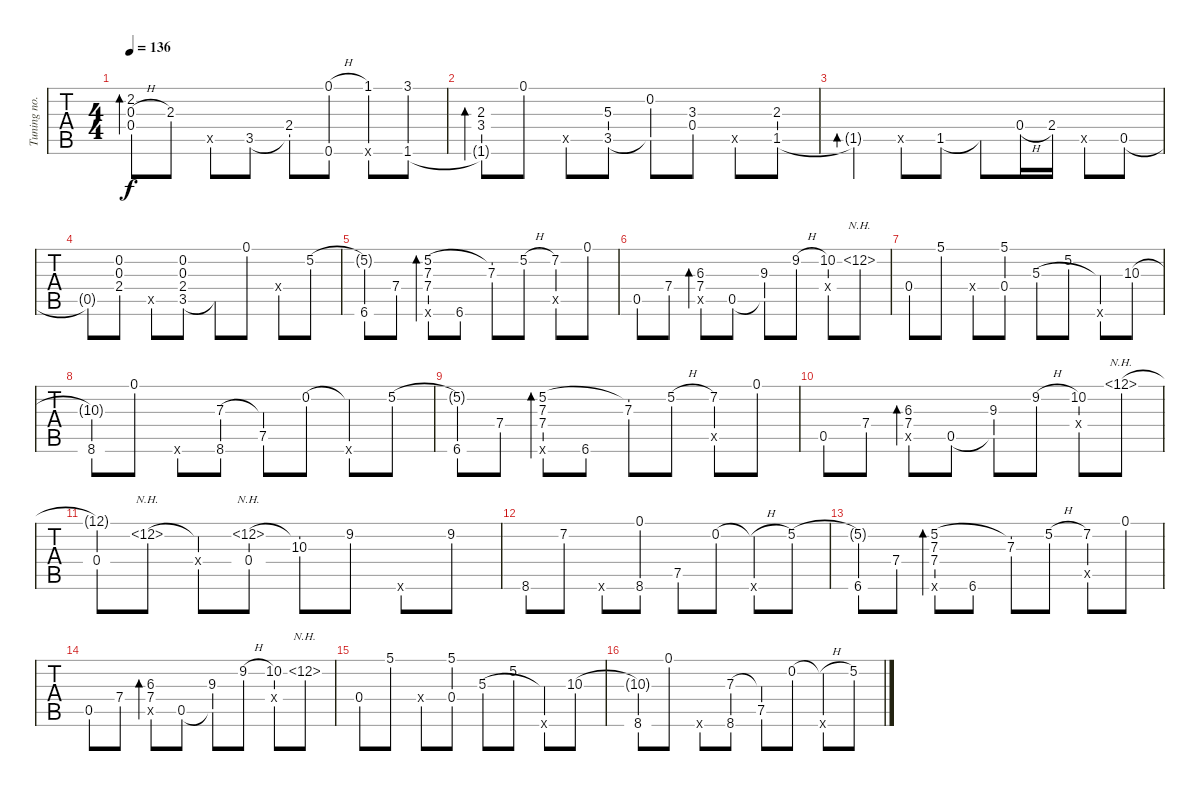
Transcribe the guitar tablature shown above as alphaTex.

\track ("Tuning no.1" "Tuning no.") {instrument acousticguitarsteel}
\staff {tabs}
\tuning (E4 C4 G3 D3 A2 E2) {hide}
\ts (4 4)
\tempo 136
\clef g2
\ks c
(2.2 0.3{h} 0.4).8{bd 60 dy f} 2.3.8 0.5{x}.8 3.5.8 (2.4 3.5{t}).8 (0.1{h} 0.6).8 (1.1 0.6{x}).8 (3.1 1.6).8 |
(2.3 3.4 1.6{t}).8{bd 60} 0.1.8 5.5{x}.8 (5.3 3.5).8 (0.2 3.5{t}).8 (3.3 0.4).8 0.5{x}.8 (2.3 1.5).8 |
1.5{t}.4{bd 60} 0.5{x}.8 1.5.8 1.5{t}.8 0.4{h}.16 2.4.16 0.5{x}.8 0.5.8 |
0.5{t}.8 (0.2 0.3 2.4).8 0.5{x}.8 (0.2 0.3 2.4 3.5).8 3.5{t}.8 0.1.8 0.4{x}.8 5.2.8 |
(5.2{t} 6.6).8 7.4.8 (5.2 7.3 7.4 0.6{x}).8{bd 60} 6.6.8 (5.2{t} 7.3).8 5.2{h}.8 (7.2 0.5{x}).8 0.1.8 |
0.5.8 7.4.8 (6.3 7.4 0.5{x}).8{bd 60} 0.5.8 (9.3 0.5{t}).8 9.2{h}.8 (10.2 0.4{x}).8 12.2{nh}.8 |
0.4.8 5.1.8 0.4{x}.8 (5.1 0.4).8 5.3.8 5.2.8 (5.3{t} 0.6{x}).8 10.3.8 |
(10.3{t} 8.6).8 0.1.8 0.6{x}.8 (7.3 8.6).8 (7.3{t} 7.5).8 0.2.8 (0.2{t} 0.6{x}).8 5.2.8 |
(5.2{t} 6.6).8 7.4.8 (5.2 7.3 7.4 0.6{x}).8{bd 60} 6.6.8 (5.2{t} 7.3).8 5.2{h}.8 (7.2 0.5{x}).8 0.1.8 |
0.5.8 7.4.8 (6.3 7.4 0.5{x}).8{bd 60} 0.5.8 (9.3 0.5{t}).8 9.2{h}.8 (10.2 0.4{x}).8 12.1{nh}.8 |
(12.1{t} 0.4).8 12.2{nh}.8 (12.2{t} 0.4{x}).8 (12.2{nh} 0.4).8 (12.2{t} 10.3).8 9.2.8 0.6{x}.8 9.2.8 |
8.6.8 7.2.8 0.6{x}.8 (0.1 8.6).8 7.5.8 0.2.8 (0.2{h t} 0.6{x}).8 5.2.8 |
(5.2{t} 6.6).8 7.4.8 (5.2 7.3 7.4 0.6{x}).8{bd 60} 6.6.8 (5.2{t} 7.3).8 5.2{h}.8 (7.2 0.5{x}).8 0.1.8 |
0.5.8 7.4.8 (6.3 7.4 0.5{x}).8{bd 60} 0.5.8 (9.3 0.5{t}).8 9.2{h}.8 (10.2 0.4{x}).8 12.2{nh}.8 |
0.4.8 5.1.8 0.4{x}.8 (5.1 0.4).8 5.3.8 5.2.8 (5.3{t} 0.6{x}).8 10.3.8 |
(10.3{t} 8.6).8 0.1.8 0.6{x}.8 (7.3 8.6).8 (7.3{t} 7.5).8 0.2.8 (0.2{h t} 0.6{x}).8 5.2.8
